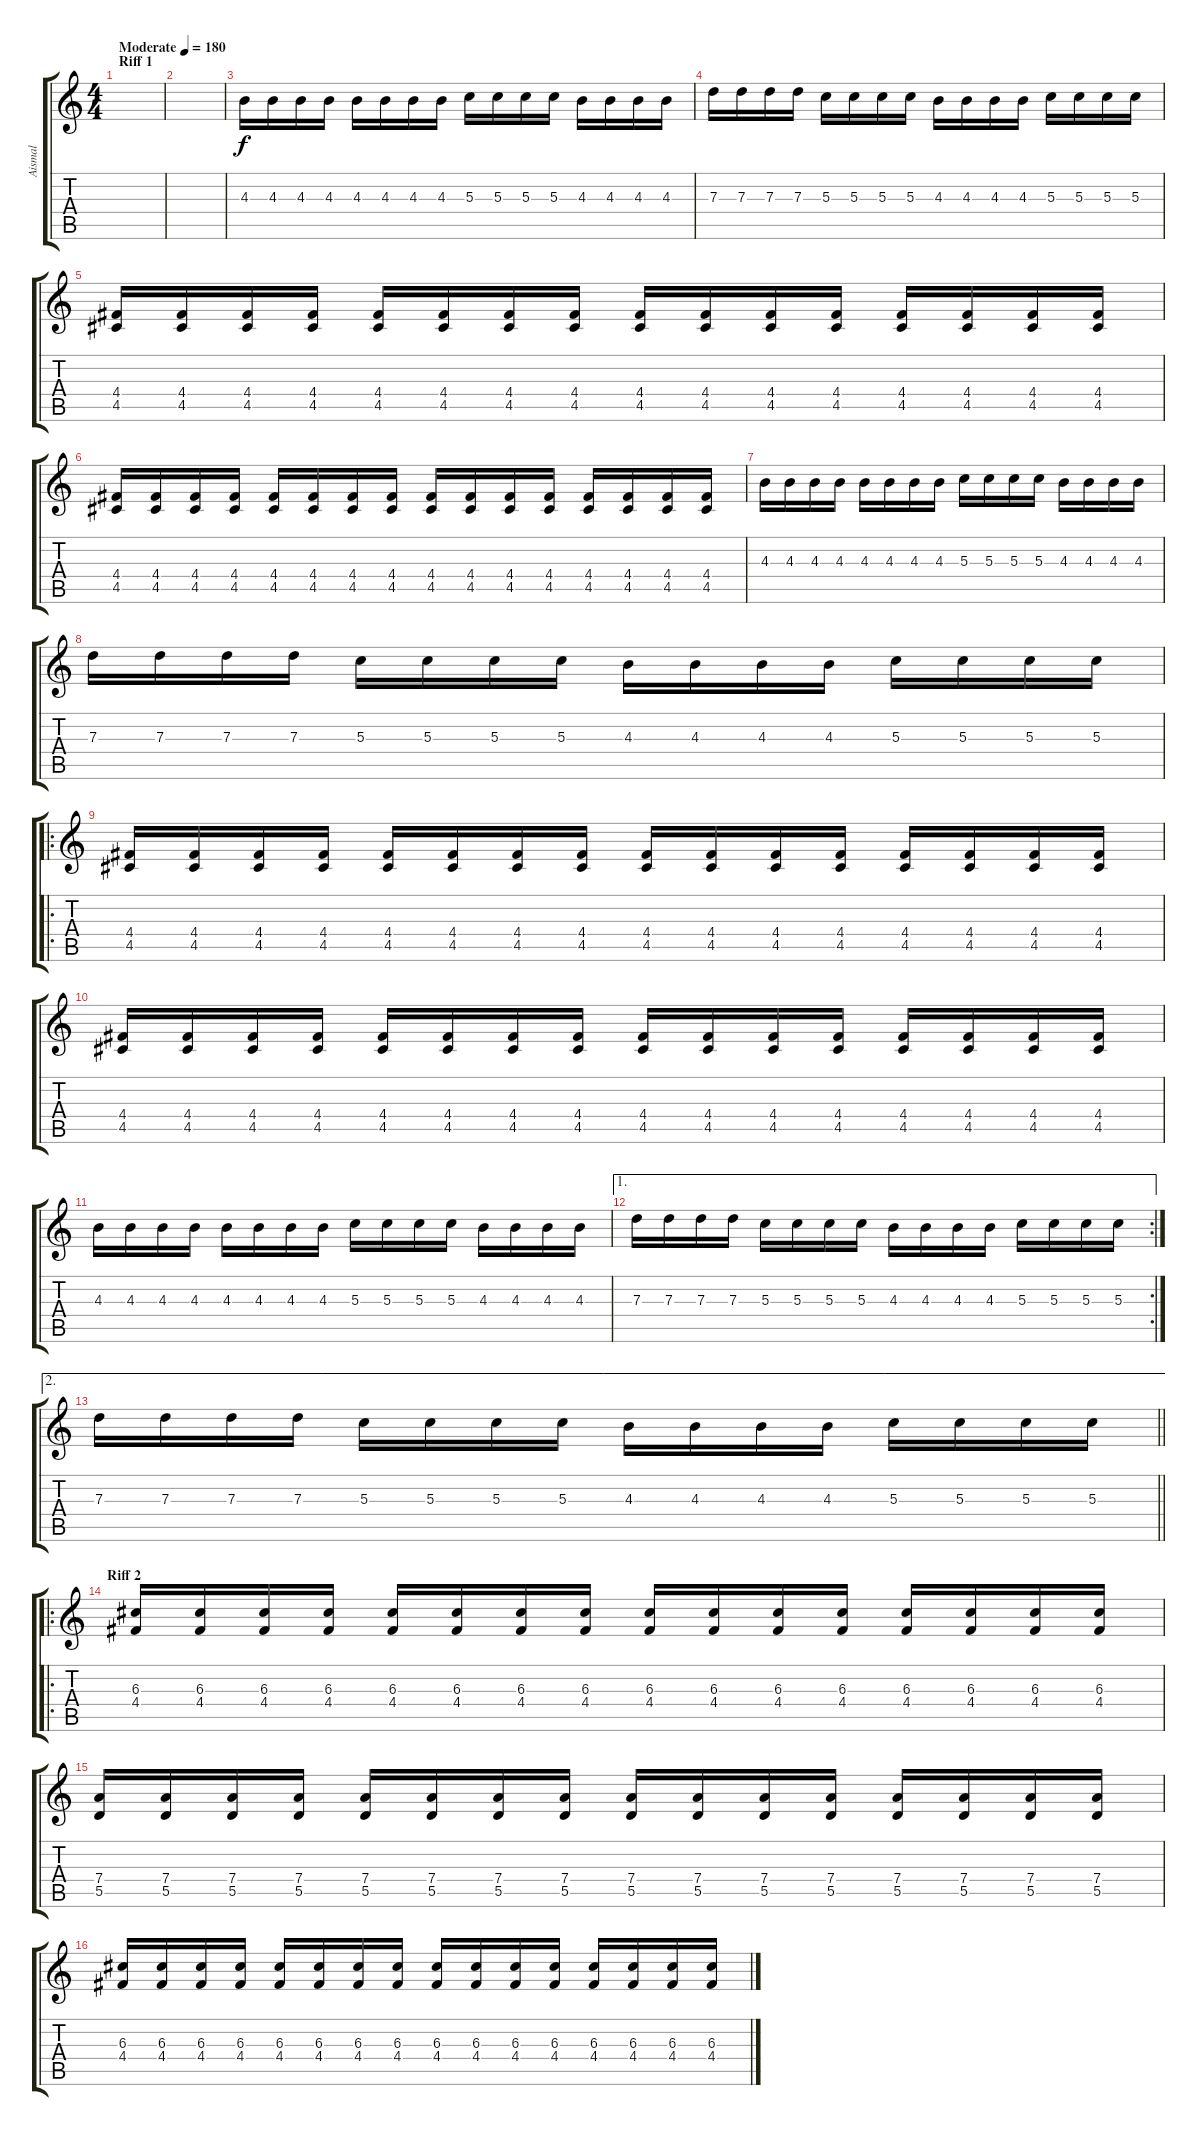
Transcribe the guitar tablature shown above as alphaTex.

\track ("Aismal" "Aismal") {instrument distortionguitar}
\staff {score tabs}
\tuning (E4 B3 G3 D3 A2 E2) {hide}
\ts (4 4)
\section ("" "Riff 1")
\tempo (180 "Moderate")
\clef g2
\ks c
|
|
4.3.16 4.3.16 4.3.16 4.3.16 4.3.16 4.3.16 4.3.16 4.3.16 5.3.16 5.3.16 5.3.16 5.3.16 4.3.16 4.3.16 4.3.16 4.3.16 |
7.3.16 7.3.16 7.3.16 7.3.16 5.3.16 5.3.16 5.3.16 5.3.16 4.3.16 4.3.16 4.3.16 4.3.16 5.3.16 5.3.16 5.3.16 5.3.16 |
(4.4 4.5).16 (4.4 4.5).16 (4.4 4.5).16 (4.4 4.5).16 (4.4 4.5).16 (4.4 4.5).16 (4.4 4.5).16 (4.4 4.5).16 (4.4 4.5).16 (4.4 4.5).16 (4.4 4.5).16 (4.4 4.5).16 (4.4 4.5).16 (4.4 4.5).16 (4.4 4.5).16 (4.4 4.5).16 |
(4.4 4.5).16 (4.4 4.5).16 (4.4 4.5).16 (4.4 4.5).16 (4.4 4.5).16 (4.4 4.5).16 (4.4 4.5).16 (4.4 4.5).16 (4.4 4.5).16 (4.4 4.5).16 (4.4 4.5).16 (4.4 4.5).16 (4.4 4.5).16 (4.4 4.5).16 (4.4 4.5).16 (4.4 4.5).16 |
4.3.16 4.3.16 4.3.16 4.3.16 4.3.16 4.3.16 4.3.16 4.3.16 5.3.16 5.3.16 5.3.16 5.3.16 4.3.16 4.3.16 4.3.16 4.3.16 |
7.3.16 7.3.16 7.3.16 7.3.16 5.3.16 5.3.16 5.3.16 5.3.16 4.3.16 4.3.16 4.3.16 4.3.16 5.3.16 5.3.16 5.3.16 5.3.16 |
\ro
(4.4 4.5).16 (4.4 4.5).16 (4.4 4.5).16 (4.4 4.5).16 (4.4 4.5).16 (4.4 4.5).16 (4.4 4.5).16 (4.4 4.5).16 (4.4 4.5).16 (4.4 4.5).16 (4.4 4.5).16 (4.4 4.5).16 (4.4 4.5).16 (4.4 4.5).16 (4.4 4.5).16 (4.4 4.5).16 |
(4.4 4.5).16 (4.4 4.5).16 (4.4 4.5).16 (4.4 4.5).16 (4.4 4.5).16 (4.4 4.5).16 (4.4 4.5).16 (4.4 4.5).16 (4.4 4.5).16 (4.4 4.5).16 (4.4 4.5).16 (4.4 4.5).16 (4.4 4.5).16 (4.4 4.5).16 (4.4 4.5).16 (4.4 4.5).16 |
4.3.16 4.3.16 4.3.16 4.3.16 4.3.16 4.3.16 4.3.16 4.3.16 5.3.16 5.3.16 5.3.16 5.3.16 4.3.16 4.3.16 4.3.16 4.3.16 |
\ae 1
\rc 2
7.3.16 7.3.16 7.3.16 7.3.16 5.3.16 5.3.16 5.3.16 5.3.16 4.3.16 4.3.16 4.3.16 4.3.16 5.3.16 5.3.16 5.3.16 5.3.16 |
\ae 2
\barLineRight lightlight
7.3.16 7.3.16 7.3.16 7.3.16 5.3.16 5.3.16 5.3.16 5.3.16 4.3.16 4.3.16 4.3.16 4.3.16 5.3.16 5.3.16 5.3.16 5.3.16 |
\ro
\section ("" "Riff 2")
(6.3 4.4).16 (6.3 4.4).16 (6.3 4.4).16 (6.3 4.4).16 (6.3 4.4).16 (6.3 4.4).16 (6.3 4.4).16 (6.3 4.4).16 (6.3 4.4).16 (6.3 4.4).16 (6.3 4.4).16 (6.3 4.4).16 (6.3 4.4).16 (6.3 4.4).16 (6.3 4.4).16 (6.3 4.4).16 |
(7.4 5.5).16 (7.4 5.5).16 (7.4 5.5).16 (7.4 5.5).16 (7.4 5.5).16 (7.4 5.5).16 (7.4 5.5).16 (7.4 5.5).16 (7.4 5.5).16 (7.4 5.5).16 (7.4 5.5).16 (7.4 5.5).16 (7.4 5.5).16 (7.4 5.5).16 (7.4 5.5).16 (7.4 5.5).16 |
(6.3 4.4).16 (6.3 4.4).16 (6.3 4.4).16 (6.3 4.4).16 (6.3 4.4).16 (6.3 4.4).16 (6.3 4.4).16 (6.3 4.4).16 (6.3 4.4).16 (6.3 4.4).16 (6.3 4.4).16 (6.3 4.4).16 (6.3 4.4).16 (6.3 4.4).16 (6.3 4.4).16 (6.3 4.4).16
